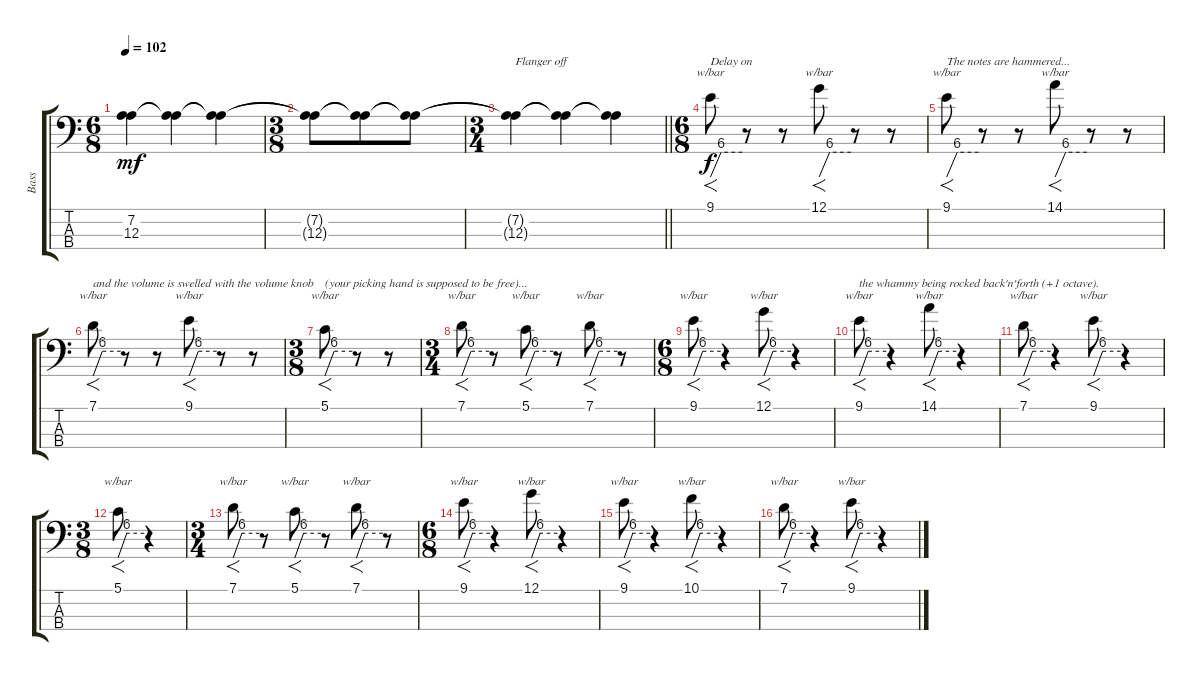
\track ("Bass" "Bass") {instrument electricbasspick}
\staff {score tabs}
\tuning (G2 D2 A1 D1) {hide}
\ts (6 8)
\tempo 102
\clef f4
\ks c
(7.2{t} 12.3{t}).4{dy mf} (7.2{t} 12.3{t}).4 (7.2{t} 12.3{t}).4 |
\ts (3 8)
(7.2{t} 12.3{t}).8 (7.2{t} 12.3{t}).8 (7.2{t} 12.3{t}).8 |
\ts (3 4)
\barLineRight lightlight
(7.2{t} 12.3{t}).4{txt "Flanger off"} (7.2{t} 12.3{t}).4 (7.2{t} 12.3{t}).4 |
\ts (6 8)
9.1.8{f tbe (custom default 0 0 20 24 60 24) txt "Delay on" dy f} r.8 r.8 12.1.8{f tbe (custom default 0 0 20 24 60 24)} r.8 r.8 |
9.1.8{f tbe (custom default 0 0 20 24 60 24) txt "The notes are hammered..."} r.8 r.8 14.1.8{f tbe (custom default 0 0 20 24 60 24)} r.8 r.8 |
7.1.8{f tbe (custom default 0 0 20 24 60 24) txt "and the volume is swelled with the volume knob"} r.8 r.8 9.1.8{f tbe (custom default 0 0 20 24 60 24)} r.8 r.8 |
\ts (3 8)
5.1.8{f tbe (custom default 0 0 20 24 60 24) txt "(your picking hand is supposed to be free)..."} r.8 r.8 |
\ts (3 4)
7.1.8{f tbe (custom default 0 0 20 24 60 24)} r.8 5.1.8{f tbe (custom default 0 0 20 24 60 24)} r.8 7.1.8{f tbe (custom default 0 0 20 24 60 24)} r.8 |
\ts (6 8)
9.1.8{f tbe (custom default 0 0 20 24 60 24)} r.4 12.1.8{f tbe (custom default 0 0 20 24 60 24)} r.4 |
9.1.8{f tbe (custom default 0 0 20 24 60 24) txt "the whammy being rocked back'n'forth (+1 octave)."} r.4 14.1.8{f tbe (custom default 0 0 20 24 60 24)} r.4 |
7.1.8{f tbe (custom default 0 0 20 24 60 24)} r.4 9.1.8{f tbe (custom default 0 0 20 24 60 24)} r.4 |
\ts (3 8)
5.1.8{f tbe (custom default 0 0 20 24 60 24)} r.4 |
\ts (3 4)
7.1.8{f tbe (custom default 0 0 20 24 60 24)} r.8 5.1.8{f tbe (custom default 0 0 20 24 60 24)} r.8 7.1.8{f tbe (custom default 0 0 20 24 60 24)} r.8 |
\ts (6 8)
9.1.8{f tbe (custom default 0 0 20 24 60 24)} r.4 12.1.8{f tbe (custom default 0 0 20 24 60 24)} r.4 |
9.1.8{f tbe (custom default 0 0 20 24 60 24)} r.4 10.1.8{f tbe (custom default 0 0 20 24 60 24)} r.4 |
7.1.8{f tbe (custom default 0 0 20 24 60 24)} r.4 9.1.8{f tbe (custom default 0 0 20 24 60 24)} r.4
